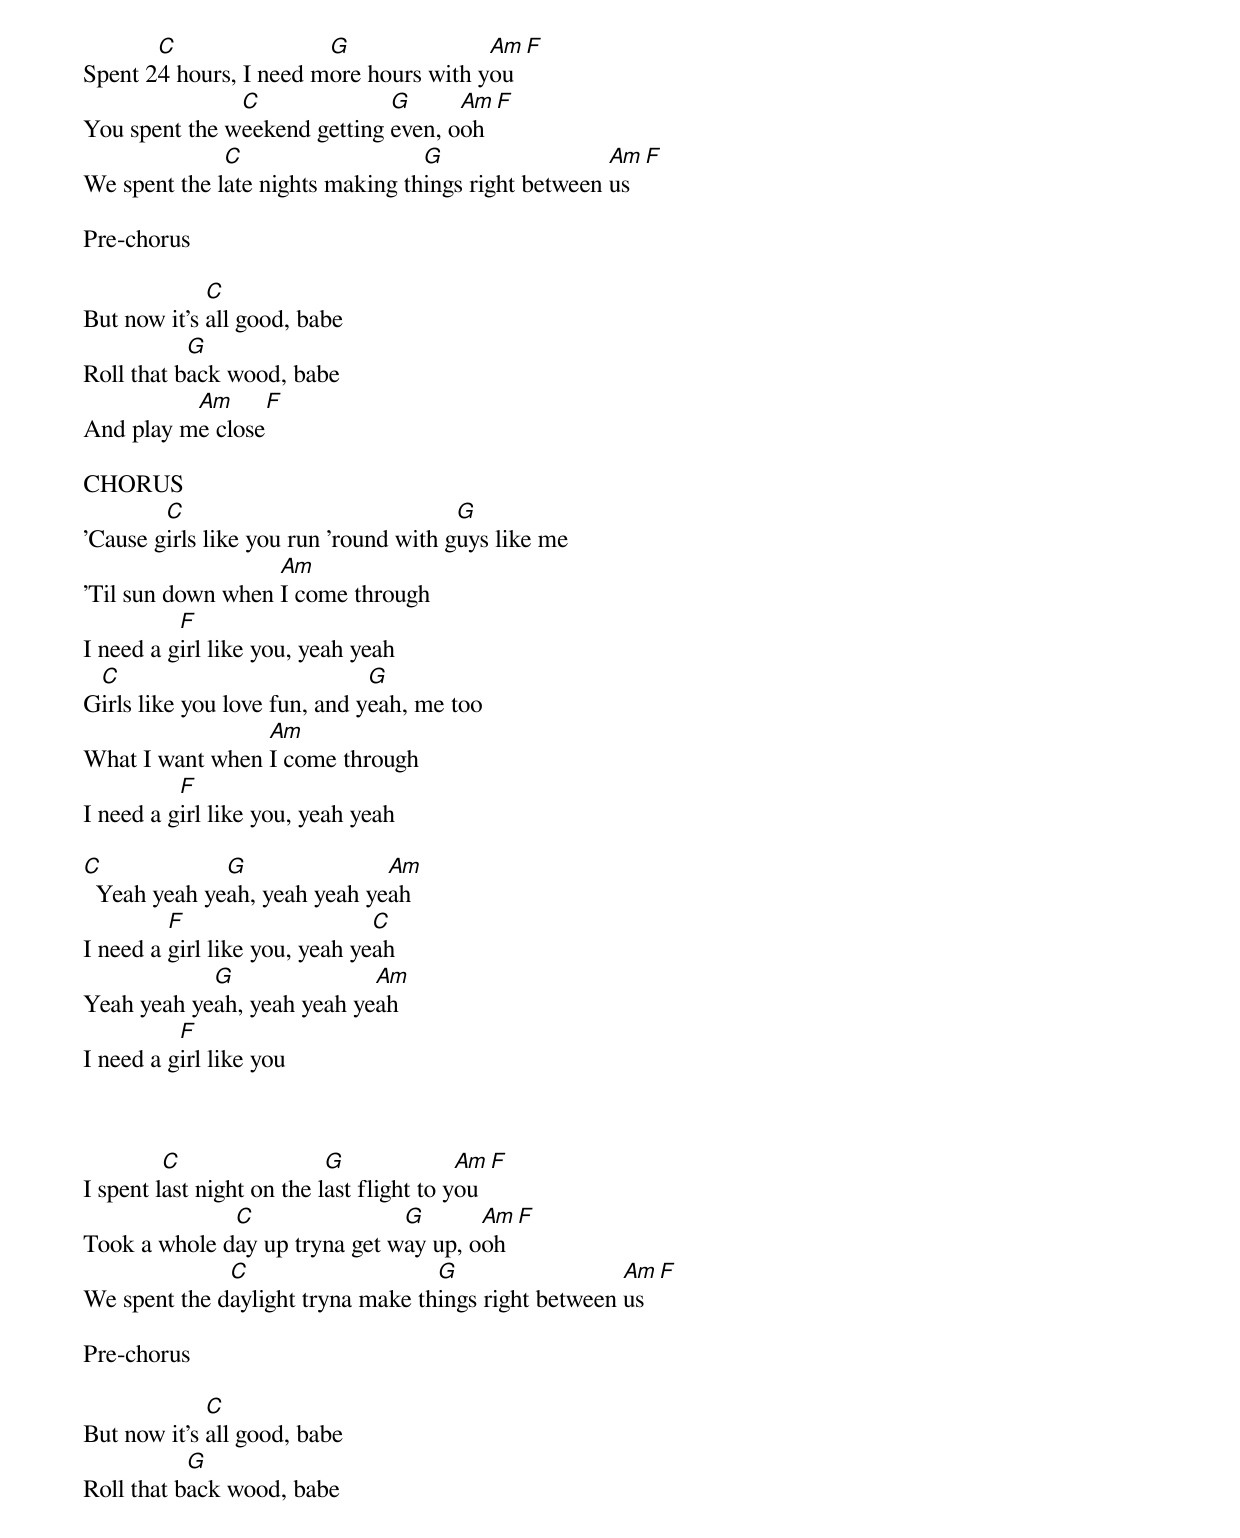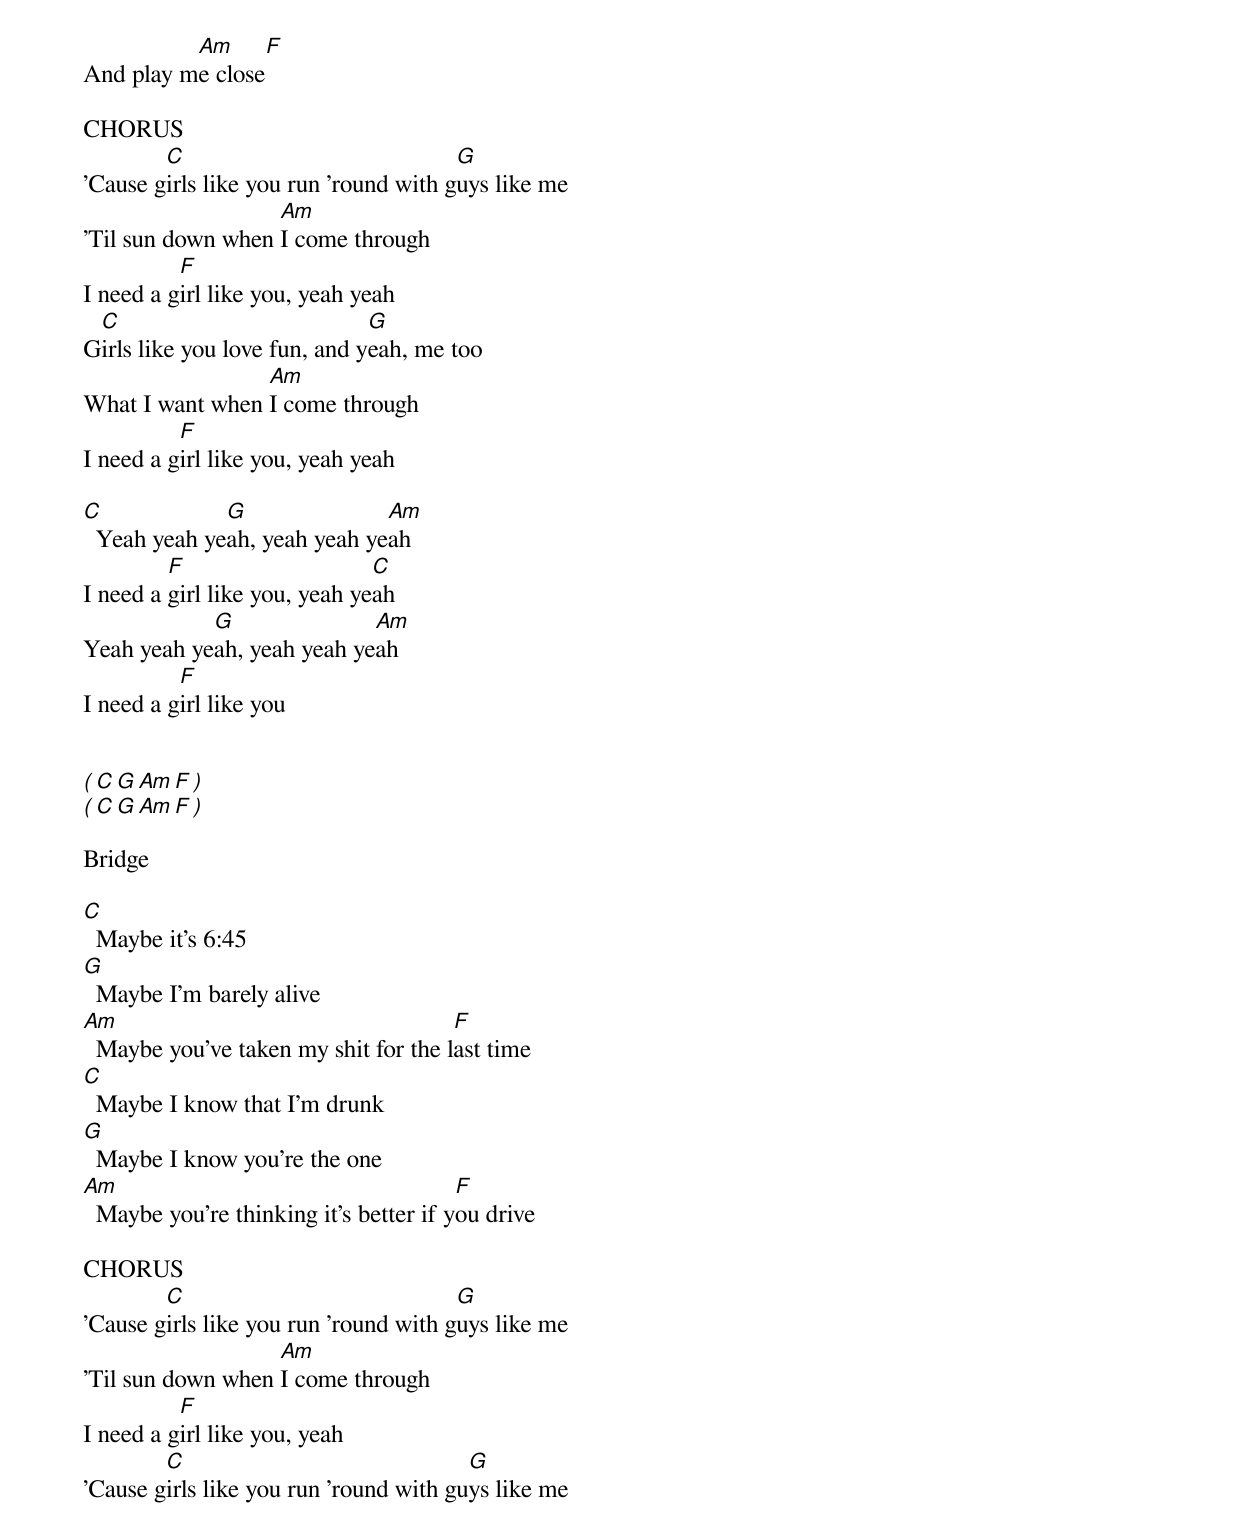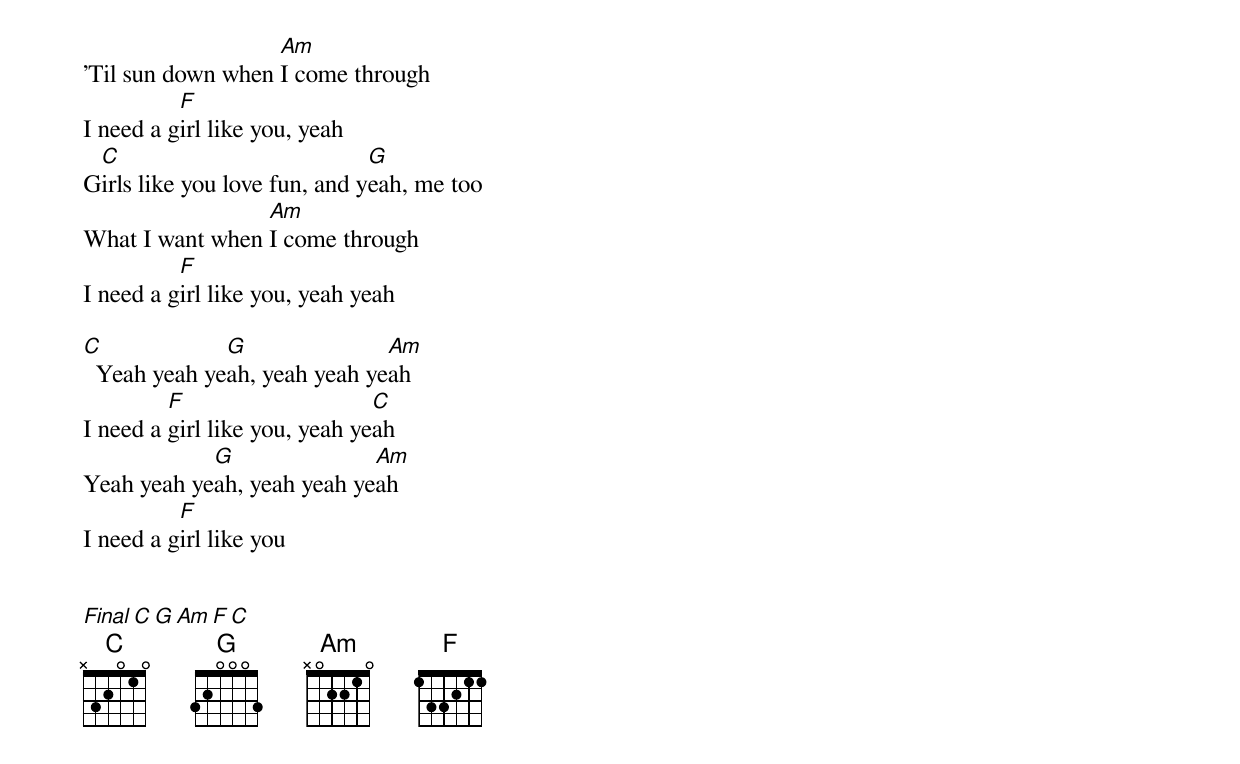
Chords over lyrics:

       C                G               Am  F
Spent 24 hours, I need more hours with you
               C              G      Am  F
You spent the weekend getting even, ooh
              C                   G                  Am  F
We spent the late nights making things right between us

Pre-chorus

             C
But now it's all good, babe
           G
Roll that back wood, babe
          Am      F
And play me close

CHORUS
        C                              G
'Cause girls like you run 'round with guys like me
                   Am
'Til sun down when I come through
          F
I need a girl like you, yeah yeah
 C                            G
Girls like you love fun, and yeah, me too
                 Am
What I want when I come through
          F
I need a girl like you, yeah yeah

C             G               Am
  Yeah yeah yeah, yeah yeah yeah
         F                     C
I need a girl like you, yeah yeah
            G               Am
Yeah yeah yeah, yeah yeah yeah
          F
I need a girl like you



         C                 G              Am  F
I spent last night on the last flight to you
              C                G       Am  F
Took a whole day up tryna get way up, ooh
              C                    G                  Am  F
We spent the daylight tryna make things right between us

Pre-chorus

             C
But now it's all good, babe
           G
Roll that back wood, babe
          Am      F
And play me close

CHORUS
        C                              G
'Cause girls like you run 'round with guys like me
                   Am
'Til sun down when I come through
          F
I need a girl like you, yeah yeah
 C                            G
Girls like you love fun, and yeah, me too
                 Am
What I want when I come through
          F
I need a girl like you, yeah yeah

C             G               Am
  Yeah yeah yeah, yeah yeah yeah
         F                     C
I need a girl like you, yeah yeah
            G               Am
Yeah yeah yeah, yeah yeah yeah
          F
I need a girl like you


( C  G  Am  F )
( C  G  Am  F )

Bridge

C
  Maybe it's 6:45
G
  Maybe I'm barely alive
Am                                    F
  Maybe you've taken my shit for the last time
C
  Maybe I know that I'm drunk
G
  Maybe I know you're the one
Am                                      F
  Maybe you're thinking it's better if you drive

CHORUS
        C                              G
'Cause girls like you run 'round with guys like me
                   Am
'Til sun down when I come through
          F
I need a girl like you, yeah
        C                               G
'Cause girls like you run 'round with guys like me
                   Am
'Til sun down when I come through
          F
I need a girl like you, yeah
 C                            G
Girls like you love fun, and yeah, me too
                 Am
What I want when I come through
          F
I need a girl like you, yeah yeah

C             G               Am
  Yeah yeah yeah, yeah yeah yeah
         F                     C
I need a girl like you, yeah yeah
            G               Am
Yeah yeah yeah, yeah yeah yeah
          F
I need a girl like you


Final  C  G  Am  F  C
